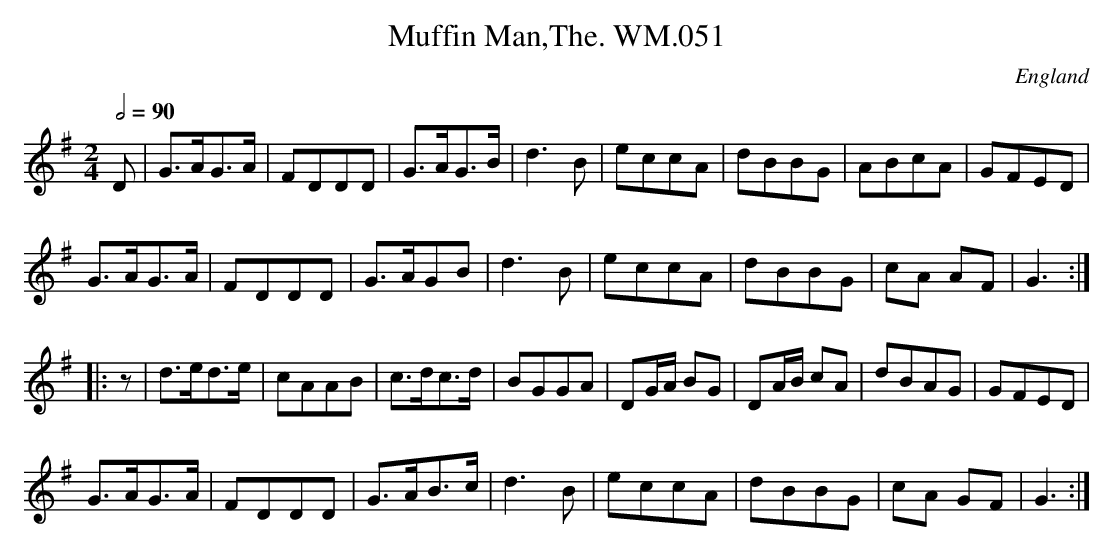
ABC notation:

X:1
T:Muffin Man,The. WM.051
L:1/8
M:2/4
O:England
Q:1/2=90
K:G
D|G>AG>A|FDDD|G>AG>B|d3B|eccA|dBBG|ABcA|GFED|!
G>AG>A|FDDD|G>AGB|d3B|eccA|dBBG|cA AF|G3:|!
|:z|d>ed>e|cAAB|c>dc>d|BGGA|DG/A/ BG|DA/B/ cA|dBAG|GFED|!
G>AG>A|FDDD|G>AB>c|d3B|eccA|dBBG|cA GF|G3:|
